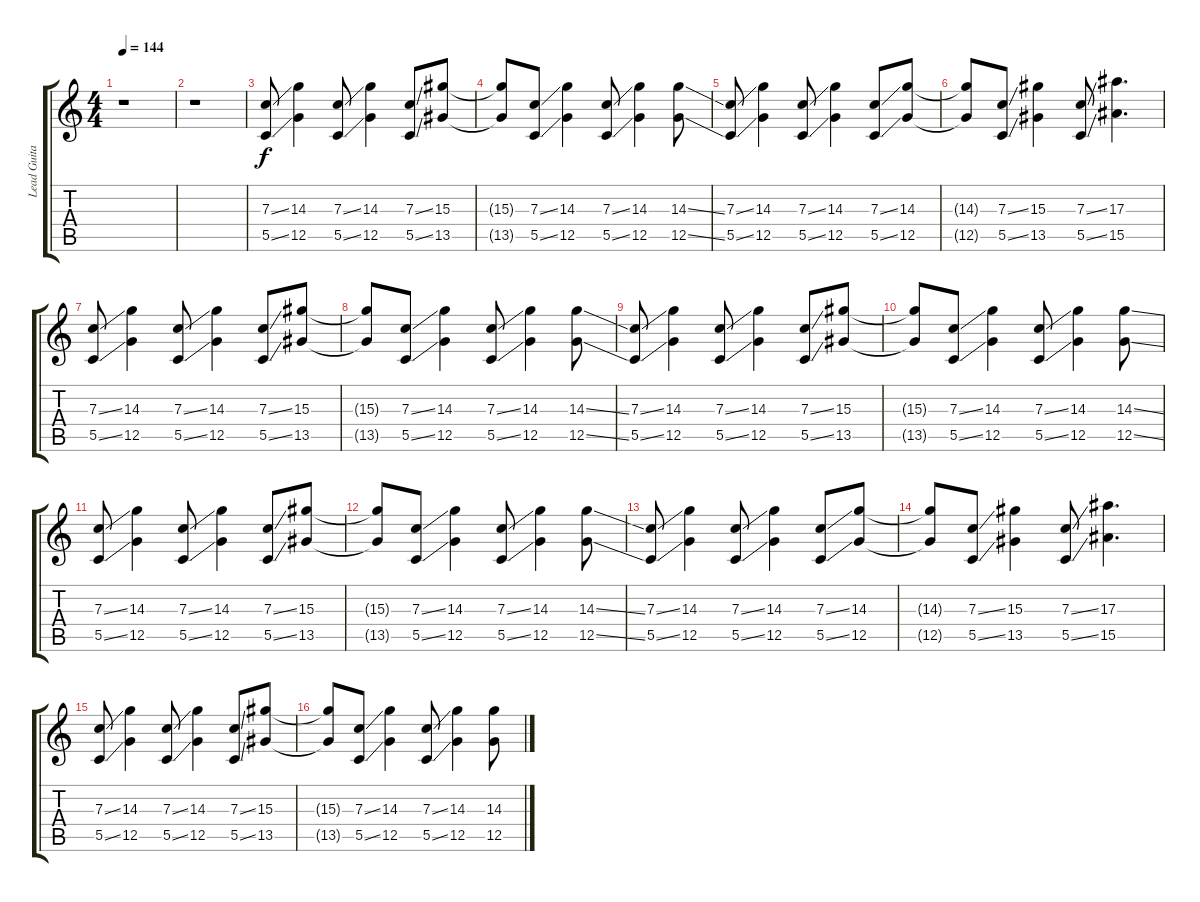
\track ("Lead Guitar" "Lead Guita") {instrument distortionguitar}
\staff {score tabs}
\tuning (D4 A3 F3 C3 G2 C2) {hide}
\ts (4 4)
\tempo 144
\clef g2
\ks c
r.1{dy f} |
r.1 |
(7.3{ss} 5.5{ss}).8 (14.3 12.5).4 (7.3{ss} 5.5{ss}).8 (14.3 12.5).4 (7.3{ss} 5.5{ss}).8 (15.3 13.5).8 |
(15.3{t} 13.5{t}).8 (7.3{ss} 5.5{ss}).8 (14.3 12.5).4 (7.3{ss} 5.5{ss}).8 (14.3 12.5).4 (14.3{ss} 12.5{ss}).8 |
(7.3{ss} 5.5{ss}).8 (14.3 12.5).4 (7.3{ss} 5.5{ss}).8 (14.3 12.5).4 (7.3{ss} 5.5{ss}).8 (14.3 12.5).8 |
(14.3{t} 12.5{t}).8 (7.3{ss} 5.5{ss}).8 (15.3 13.5).4 (7.3{ss} 5.5{ss}).8 (17.3 15.5).4{d} |
(7.3{ss} 5.5{ss}).8 (14.3 12.5).4 (7.3{ss} 5.5{ss}).8 (14.3 12.5).4 (7.3{ss} 5.5{ss}).8 (15.3 13.5).8 |
(15.3{t} 13.5{t}).8 (7.3{ss} 5.5{ss}).8 (14.3 12.5).4 (7.3{ss} 5.5{ss}).8 (14.3 12.5).4 (14.3{ss} 12.5{ss}).8 |
(7.3{ss} 5.5{ss}).8 (14.3 12.5).4 (7.3{ss} 5.5{ss}).8 (14.3 12.5).4 (7.3{ss} 5.5{ss}).8 (15.3 13.5).8 |
(15.3{t} 13.5{t}).8 (7.3{ss} 5.5{ss}).8 (14.3 12.5).4 (7.3{ss} 5.5{ss}).8 (14.3 12.5).4 (14.3{ss} 12.5{ss}).8 |
(7.3{ss} 5.5{ss}).8 (14.3 12.5).4 (7.3{ss} 5.5{ss}).8 (14.3 12.5).4 (7.3{ss} 5.5{ss}).8 (15.3 13.5).8 |
(15.3{t} 13.5{t}).8 (7.3{ss} 5.5{ss}).8 (14.3 12.5).4 (7.3{ss} 5.5{ss}).8 (14.3 12.5).4 (14.3{ss} 12.5{ss}).8 |
(7.3{ss} 5.5{ss}).8 (14.3 12.5).4 (7.3{ss} 5.5{ss}).8 (14.3 12.5).4 (7.3{ss} 5.5{ss}).8 (14.3 12.5).8 |
(14.3{t} 12.5{t}).8 (7.3{ss} 5.5{ss}).8 (15.3 13.5).4 (7.3{ss} 5.5{ss}).8 (17.3 15.5).4{d} |
(7.3{ss} 5.5{ss}).8 (14.3 12.5).4 (7.3{ss} 5.5{ss}).8 (14.3 12.5).4 (7.3{ss} 5.5{ss}).8 (15.3 13.5).8 |
(15.3{t} 13.5{t}).8 (7.3{ss} 5.5{ss}).8 (14.3 12.5).4 (7.3{ss} 5.5{ss}).8 (14.3 12.5).4 (14.3{ss} 12.5{ss}).8
